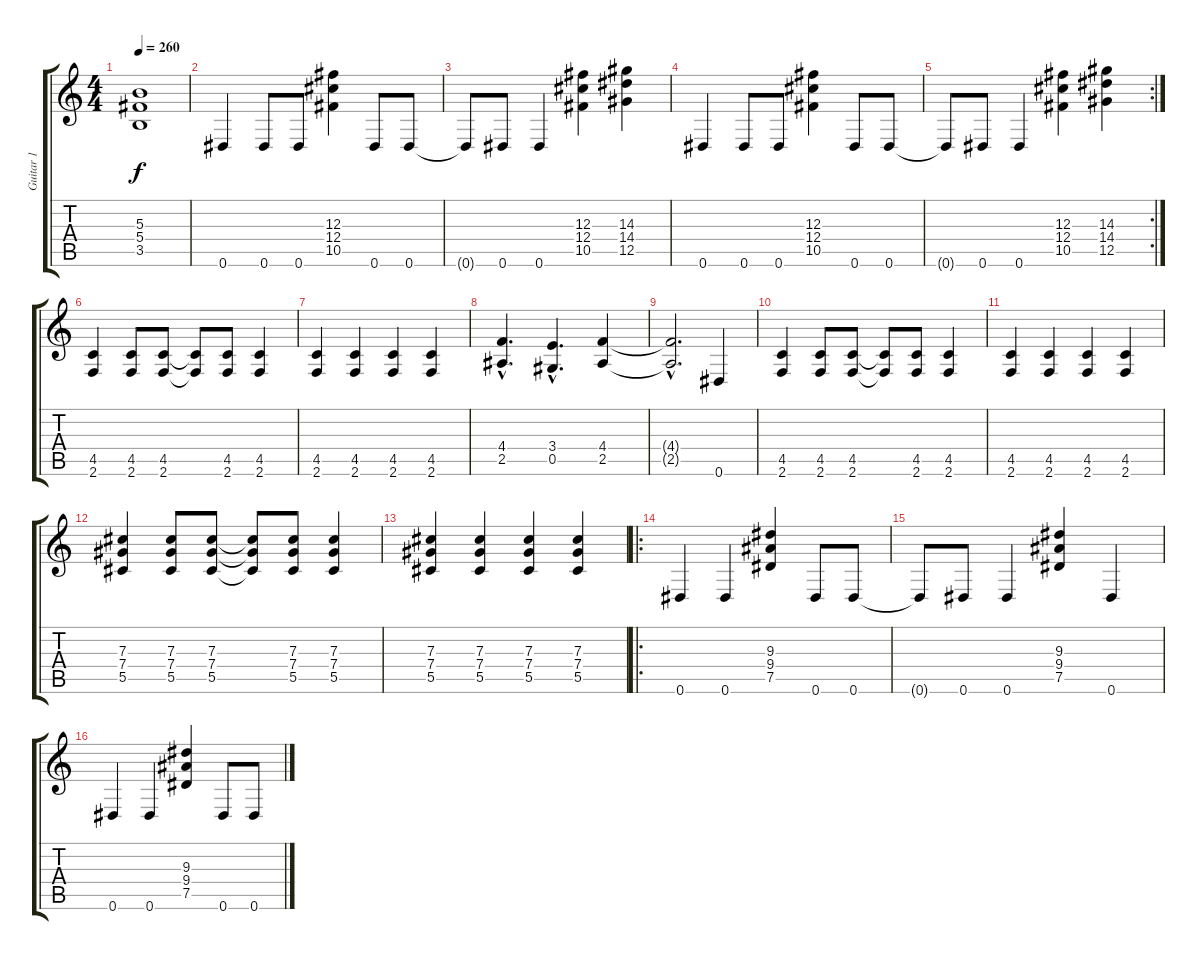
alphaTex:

\track ("Guitar 1" "Guitar 1") {instrument distortionguitar}
\staff {score tabs}
\tuning (Eb4 Bb3 Gb3 Db3 Ab2 Eb2) {hide}
\ts (4 4)
\tempo 260
\clef g2
\ks c
(5.3{t} 5.4{t} 3.5{t}).1{dy f} |
0.6.4 0.6.8 0.6.8 (12.3 12.4 10.5).4 0.6.8 0.6.8 |
0.6{t}.8 0.6.8 0.6.4 (12.3 12.4 10.5).4 (14.3 14.4 12.5).4 |
0.6.4 0.6.8 0.6.8 (12.3 12.4 10.5).4 0.6.8 0.6.8 |
\rc 2
0.6{t}.8 0.6.8 0.6.4 (12.3 12.4 10.5).4 (14.3 14.4 12.5).4 |
(4.5 2.6).4 (4.5 2.6).8 (4.5 2.6).8 (4.5{t} 2.6{t}).8 (4.5 2.6).8 (4.5 2.6).4 |
(4.5 2.6).4 (4.5 2.6).4 (4.5 2.6).4 (4.5 2.6).4 |
(4.4{hac} 2.5{hac}).4{d} (3.4{hac} 0.5{hac}).4{d} (4.4 2.5).4 |
(4.4{hac t} 2.5{hac t}).2{d} 0.6.4 |
(4.5 2.6).4 (4.5 2.6).8 (4.5 2.6).8 (4.5{t} 2.6{t}).8 (4.5 2.6).8 (4.5 2.6).4 |
(4.5 2.6).4 (4.5 2.6).4 (4.5 2.6).4 (4.5 2.6).4 |
(7.3 7.4 5.5).4 (7.3 7.4 5.5).8 (7.3 7.4 5.5).8 (7.3{t} 7.4{t} 5.5{t}).8 (7.3 7.4 5.5).8 (7.3 7.4 5.5).4 |
(7.3 7.4 5.5).4 (7.3 7.4 5.5).4 (7.3 7.4 5.5).4 (7.3 7.4 5.5).4 |
\ro
0.6.4 0.6.4 (9.3 9.4 7.5).4 0.6.8 0.6.8 |
0.6{t}.8 0.6.8 0.6.4 (9.3 9.4 7.5).4 0.6.4 |
0.6.4 0.6.4 (9.3 9.4 7.5).4 0.6.8 0.6.8
